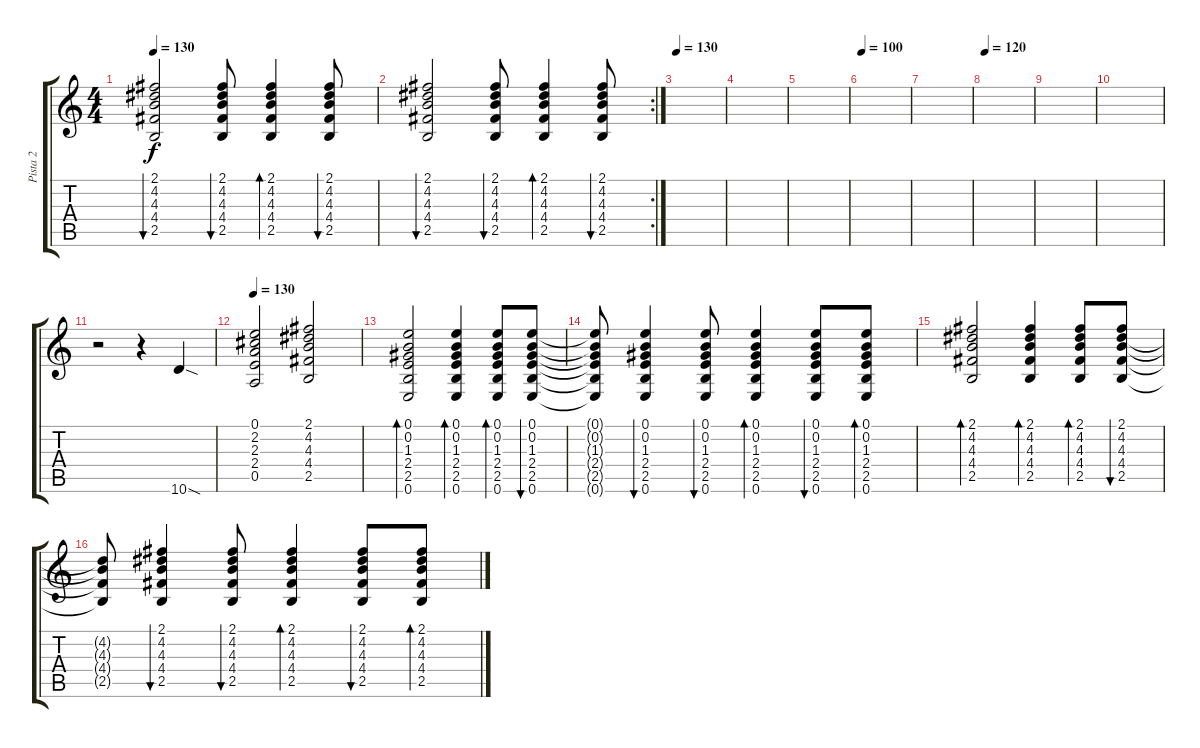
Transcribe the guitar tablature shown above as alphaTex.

\track ("Pista 2" "Pista 2") {instrument acousticguitarsteel}
\staff {score tabs}
\tuning (E4 B3 G3 D3 A2 E2) {hide}
\ts (4 4)
\tempo 130
\clef g2
\ks c
(2.1 4.2 4.3 4.4 2.5).2{bu 120 dy f} (2.1 4.2 4.3 4.4 2.5).8{bu 120} (2.1 4.2 4.3 4.4 2.5).4{bd 120} (2.1 4.2 4.3 4.4 2.5).8{bu 120} |
\rc 2
(2.1 4.2 4.3 4.4 2.5).2{bu 120} (2.1 4.2 4.3 4.4 2.5).8{bu 120} (2.1 4.2 4.3 4.4 2.5).4{bd 120} (2.1 4.2 4.3 4.4 2.5).8{bu 120} |
\tempo 130
|
|
|
\tempo 100
|
|
\tempo 120
|
|
|
r.2 r.4 10.6{sod}.4 |
\tempo 130
(0.1 2.2 2.3 2.4 0.5).2 (2.1 4.2 4.3 4.4 2.5).2 |
(0.1 0.2 1.3 2.4 2.5 0.6).2{bd 120} (0.1 0.2 1.3 2.4 2.5 0.6).4{bd 120} (0.1 0.2 1.3 2.4 2.5 0.6).8{bd 120} (0.1 0.2 1.3 2.4 2.5 0.6).8{bu 120} |
(0.1{t} 0.2{t} 1.3{t} 2.4{t} 2.5{t} 0.6{t}).8 (0.1 0.2 1.3 2.4 2.5 0.6).4{bu 120} (0.1 0.2 1.3 2.4 2.5 0.6).8{bu 120} (0.1 0.2 1.3 2.4 2.5 0.6).4{bd 120} (0.1 0.2 1.3 2.4 2.5 0.6).8{bu 120} (0.1 0.2 1.3 2.4 2.5 0.6).8{bd 120} |
(2.1 4.2 4.3 4.4 2.5).2{bd 120} (2.1 4.2 4.3 4.4 2.5).4{bd 120} (2.1 4.2 4.3 4.4 2.5).8{bd 120} (2.1 4.2 4.3 4.4 2.5).8{bu 120} |
(4.2{t} 4.3{t} 4.4{t} 2.5{t}).8 (2.1 4.2 4.3 4.4 2.5).4{bu 120} (2.1 4.2 4.3 4.4 2.5).8{bu 120} (2.1 4.2 4.3 4.4 2.5).4{bd 120} (2.1 4.2 4.3 4.4 2.5).8{bu 120} (2.1 4.2 4.3 4.4 2.5).8{bd 120}
